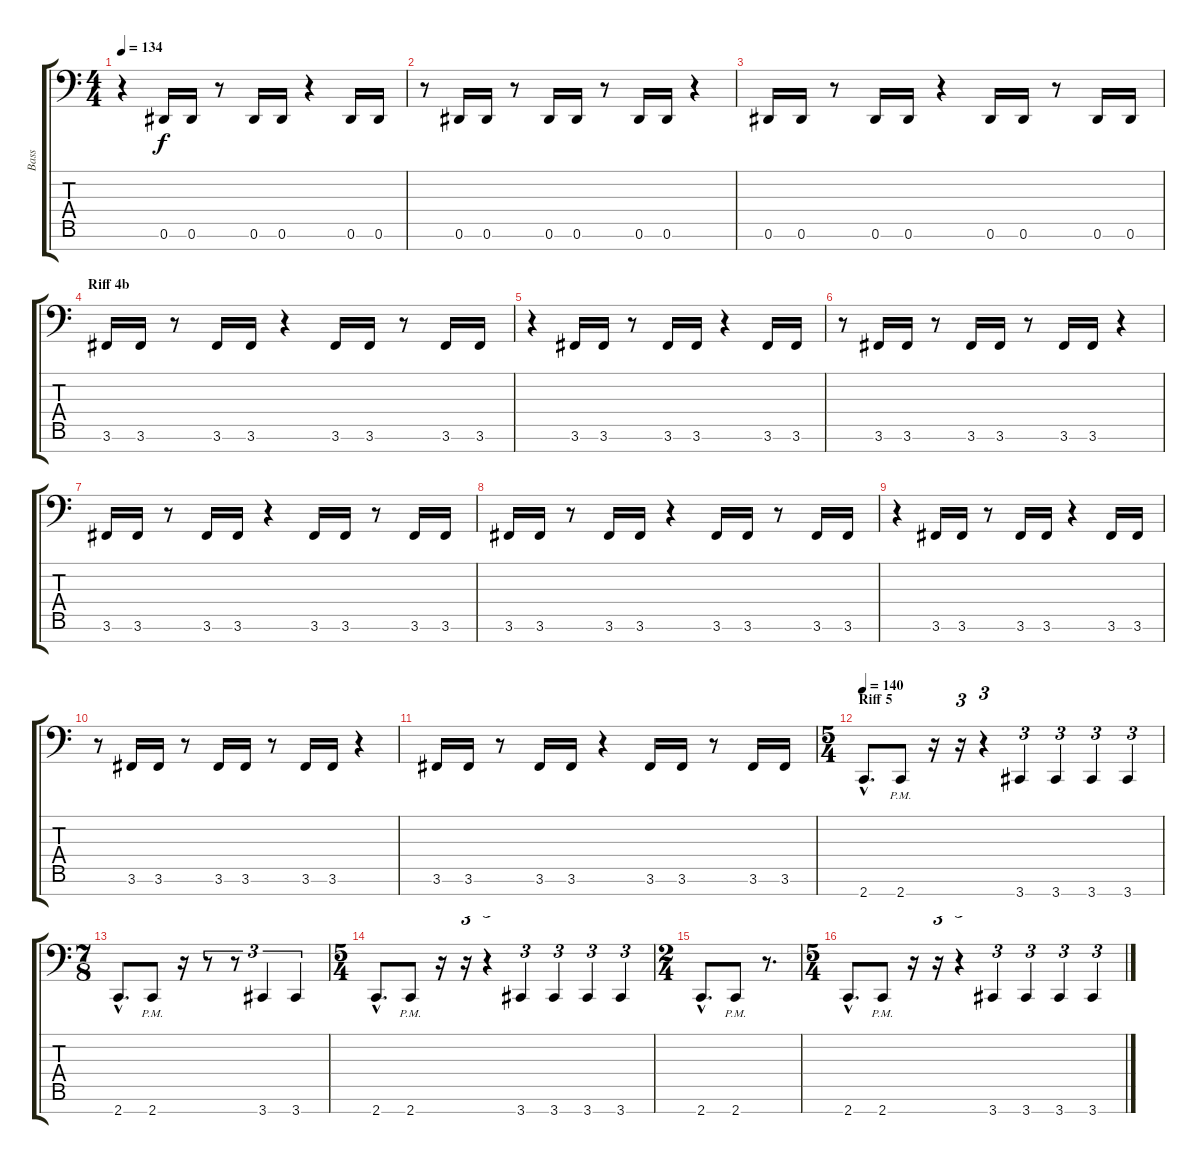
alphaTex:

\track ("Bass" "Bass") {instrument electricbassfinger}
\staff {score tabs}
\tuning (Eb3 Bb2 Gb2 Db2 Ab1 Eb1 Bb0) {hide}
\ts (4 4)
\tempo 134
\clef f4
\ks c
r.4{dy f} 0.6.16 0.6.16 r.8 0.6.16 0.6.16 r.4 0.6.16 0.6.16 |
r.8 0.6.16 0.6.16 r.8 0.6.16 0.6.16 r.8 0.6.16 0.6.16 r.4 |
0.6.16 0.6.16 r.8 0.6.16 0.6.16 r.4 0.6.16 0.6.16 r.8 0.6.16 0.6.16 |
\section ("" "Riff 4b")
3.6.16 3.6.16 r.8 3.6.16 3.6.16 r.4 3.6.16 3.6.16 r.8 3.6.16 3.6.16 |
r.4 3.6.16 3.6.16 r.8 3.6.16 3.6.16 r.4 3.6.16 3.6.16 |
r.8 3.6.16 3.6.16 r.8 3.6.16 3.6.16 r.8 3.6.16 3.6.16 r.4 |
3.6.16 3.6.16 r.8 3.6.16 3.6.16 r.4 3.6.16 3.6.16 r.8 3.6.16 3.6.16 |
3.6.16 3.6.16 r.8 3.6.16 3.6.16 r.4 3.6.16 3.6.16 r.8 3.6.16 3.6.16 |
r.4 3.6.16 3.6.16 r.8 3.6.16 3.6.16 r.4 3.6.16 3.6.16 |
r.8 3.6.16 3.6.16 r.8 3.6.16 3.6.16 r.8 3.6.16 3.6.16 r.4 |
3.6.16 3.6.16 r.8 3.6.16 3.6.16 r.4 3.6.16 3.6.16 r.8 3.6.16 3.6.16 |
\ts (5 4)
\section ("" "Riff 5")
\tempo 140
2.7{hac}.8{d} 2.7{pm}.8 r.16 r.16{tu (3 2)} r.4{tu (3 2)} 3.7.4{tu (3 2)} 3.7.4{tu (3 2)} 3.7.4{tu (3 2)} 3.7.4{tu (3 2)} |
\ts (7 8)
2.7{hac}.8{d} 2.7{pm}.8 r.16 r.8{tu (3 2)} r.8{tu (3 2)} 3.7.4{tu (3 2)} 3.7.4{tu (3 2)} |
\ts (5 4)
2.7{hac}.8{d} 2.7{pm}.8 r.16 r.16{tu (3 2)} r.4{tu (3 2)} 3.7.4{tu (3 2)} 3.7.4{tu (3 2)} 3.7.4{tu (3 2)} 3.7.4{tu (3 2)} |
\ts (2 4)
2.7{hac}.8{d} 2.7{pm}.8 r.8{d} |
\ts (5 4)
2.7{hac}.8{d} 2.7{pm}.8 r.16 r.16{tu (3 2)} r.4{tu (3 2)} 3.7.4{tu (3 2)} 3.7.4{tu (3 2)} 3.7.4{tu (3 2)} 3.7.4{tu (3 2)}
